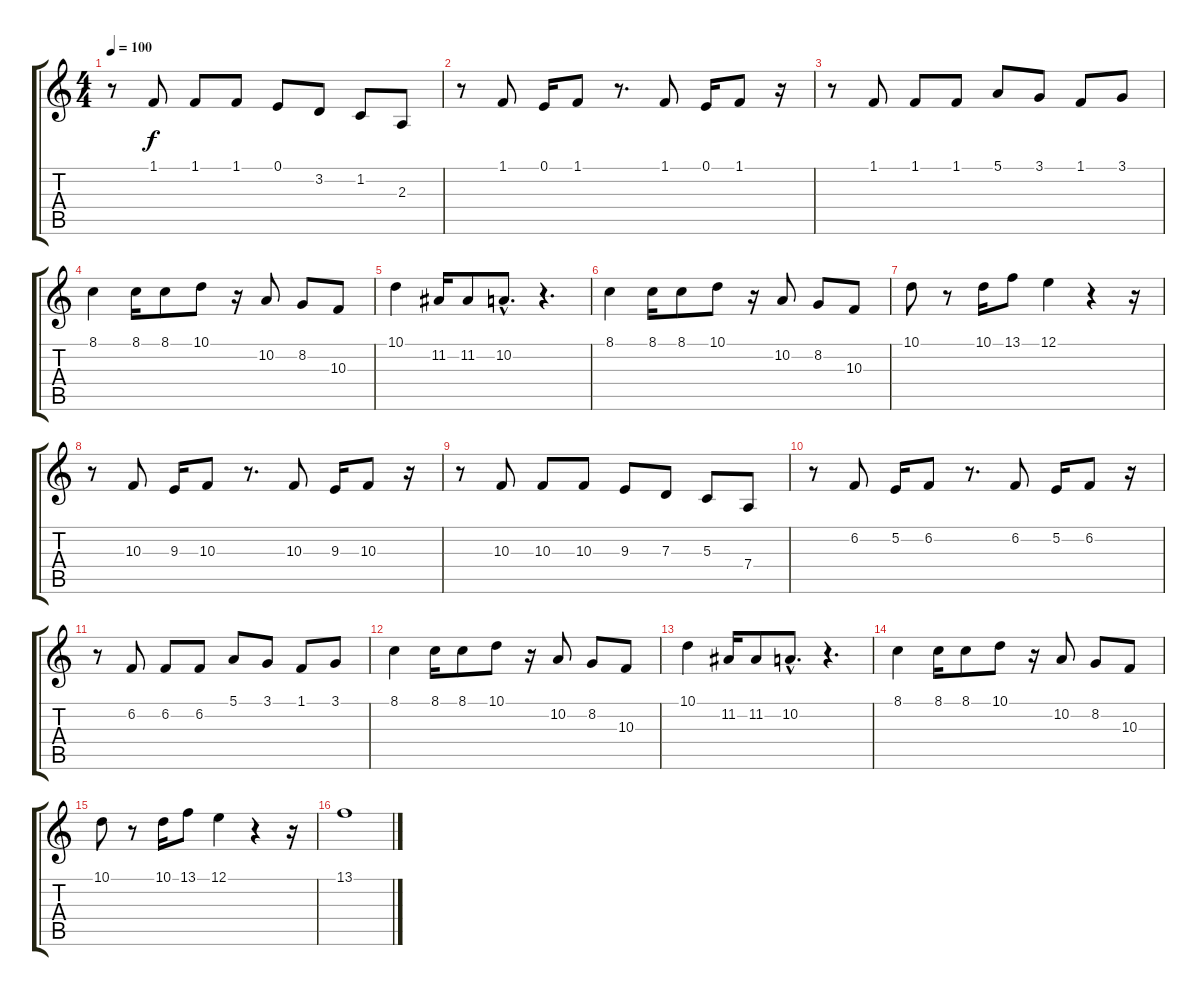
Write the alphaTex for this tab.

\track "" {instrument tremolostrings}
\staff {score tabs}
\tuning (E4 B3 G3 D3 A2 E2) {hide}
\ts (4 4)
\tempo 100
\clef g2
\ks c
r.8{dy f} 1.1.8 1.1.8 1.1.8 0.1.8 3.2.8 1.2.8 2.3.8 |
r.8 1.1.8 0.1.16 1.1.8 r.8{d} 1.1.8 0.1.16 1.1.8 r.16 |
r.8 1.1.8 1.1.8 1.1.8 5.1.8 3.1.8 1.1.8 3.1.8 |
8.1.4 8.1.16 8.1.8 10.1.8 r.16 10.2.8 8.2.8 10.3.8 |
10.1.4 11.2.16 11.2.8 10.2{hac}.8{d} r.4{d} |
8.1.4 8.1.16 8.1.8 10.1.8 r.16 10.2.8 8.2.8 10.3.8 |
10.1.8 r.8 10.1.16 13.1.8 12.1.4 r.4 r.16 |
r.8 10.3.8 9.3.16 10.3.8 r.8{d} 10.3.8 9.3.16 10.3.8 r.16 |
r.8 10.3.8 10.3.8 10.3.8 9.3.8 7.3.8 5.3.8 7.4.8 |
r.8 6.2.8 5.2.16 6.2.8 r.8{d} 6.2.8 5.2.16 6.2.8 r.16 |
r.8 6.2.8 6.2.8 6.2.8 5.1.8 3.1.8 1.1.8 3.1.8 |
8.1.4 8.1.16 8.1.8 10.1.8 r.16 10.2.8 8.2.8 10.3.8 |
10.1.4 11.2.16 11.2.8 10.2{hac}.8{d} r.4{d} |
8.1.4 8.1.16 8.1.8 10.1.8 r.16 10.2.8 8.2.8 10.3.8 |
10.1.8 r.8 10.1.16 13.1.8 12.1.4 r.4 r.16 |
13.1.1
